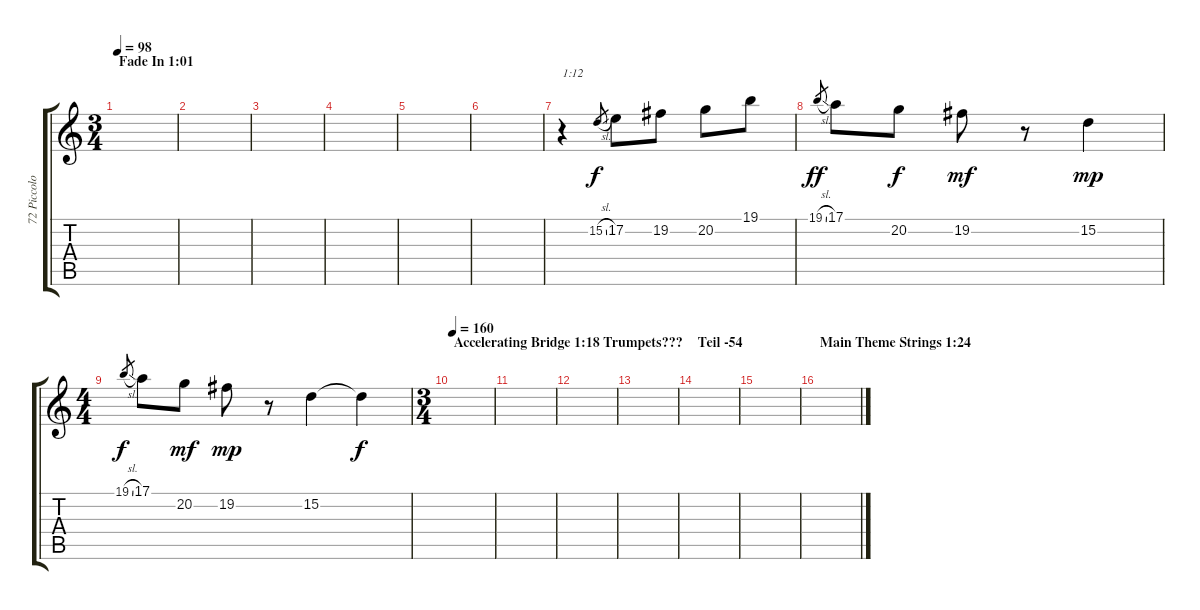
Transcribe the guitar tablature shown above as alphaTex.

\track ("72 Piccolo Flute 12 / 9 Glockenspiel 3" "72 Piccolo") {instrument glockenspiel}
\staff {score tabs}
\tuning (E4 B3 G3 D3 A2 E2) {hide}
\ts (3 4)
\section ("" "Fade In 1:01")
\tempo 98
\clef g2
\ks c
|
|
|
|
|
|
r.4{txt "1:12" volume 12 instrument piccolo} 15.2{sl}.8{gr} 17.2.8 19.2.8 20.2.8 19.1.8 |
19.1{sl}.8{gr dy ff} 17.1.8 20.2.8{dy f} 19.2.8{dy mf} r.8 15.2.4{dy mp} |
\ts (4 4)
19.1{sl}.8{gr dy f} 17.1.8 20.2.8{dy mf} 19.2.8{dy mp} r.8 15.2.4 15.2{t}.4{dy f} |
\ts (3 4)
\section ("" "Accelerating Bridge 1:18 Trumpets???")
\tempo 160
|
|
|
|
\section ("" "Teil -54")
|
|
\section ("" "Main Theme Strings 1:24")
